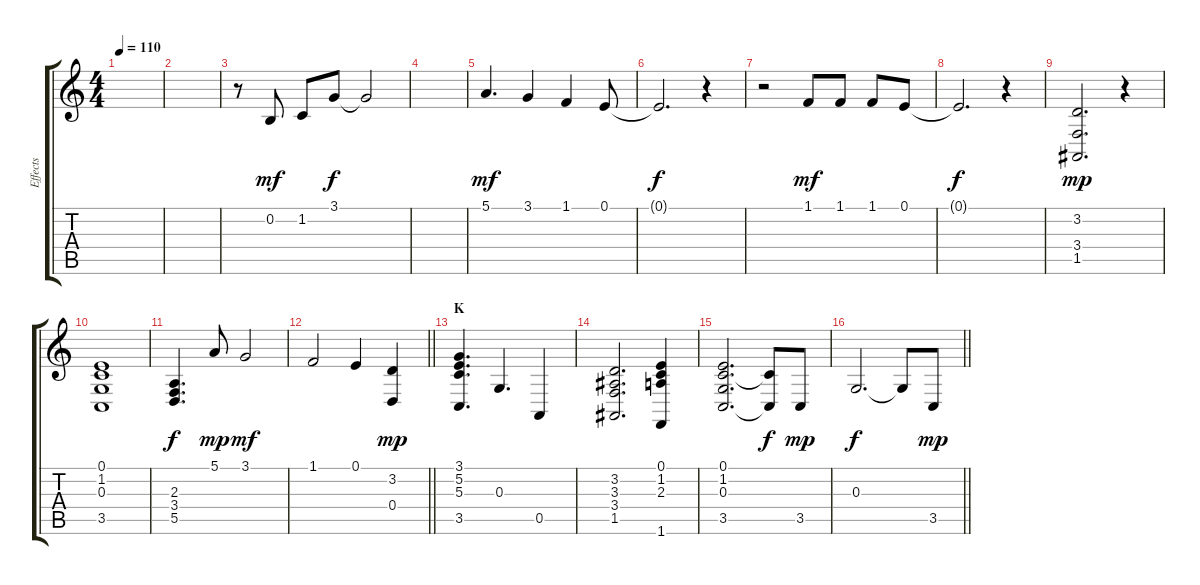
\track ("Effects" "Effects") {instrument fx1rain}
\staff {score tabs}
\tuning (E4 B3 G3 D3 A2 E2) {hide}
\ts (4 4)
\tempo 110
\clef g2
\ks c
|
|
r.8 0.2.8{dy mf} 1.2.8 3.1.8{dy f} 3.1{t}.2 |
|
5.1.4{d dy mf} 3.1.4 1.1.4 0.1.8 |
0.1{t}.2{d dy f} r.4 |
r.2 1.1.8{dy mf} 1.1.8 1.1.8 0.1.8 |
0.1{t}.2{d dy f} r.4 |
(3.2 3.4 1.5).2{d dy mp} r.4 |
(0.1 1.2 0.3 3.5).1 |
(2.3 3.4 5.5).4{d dy f} 5.1.8{dy mp} 3.1.2{dy mf} |
\barLineRight lightlight
1.1.2 0.1.4 (3.2 0.4).4{dy mp} |
\section ("" "K")
(3.1 5.2 5.3 3.5).4{d} 0.3.4{d} 0.5.4 |
(3.2 3.3 3.4 1.5).2{d} (0.1 1.2 2.3 1.6).4 |
(0.1 1.2 0.3 3.5).2{d} (1.2{t} 3.5{t}).8{dy f} 3.5.8{dy mp} |
\barLineRight lightlight
0.3.2{d dy f} 0.3{t}.8 3.5.8{dy mp}
